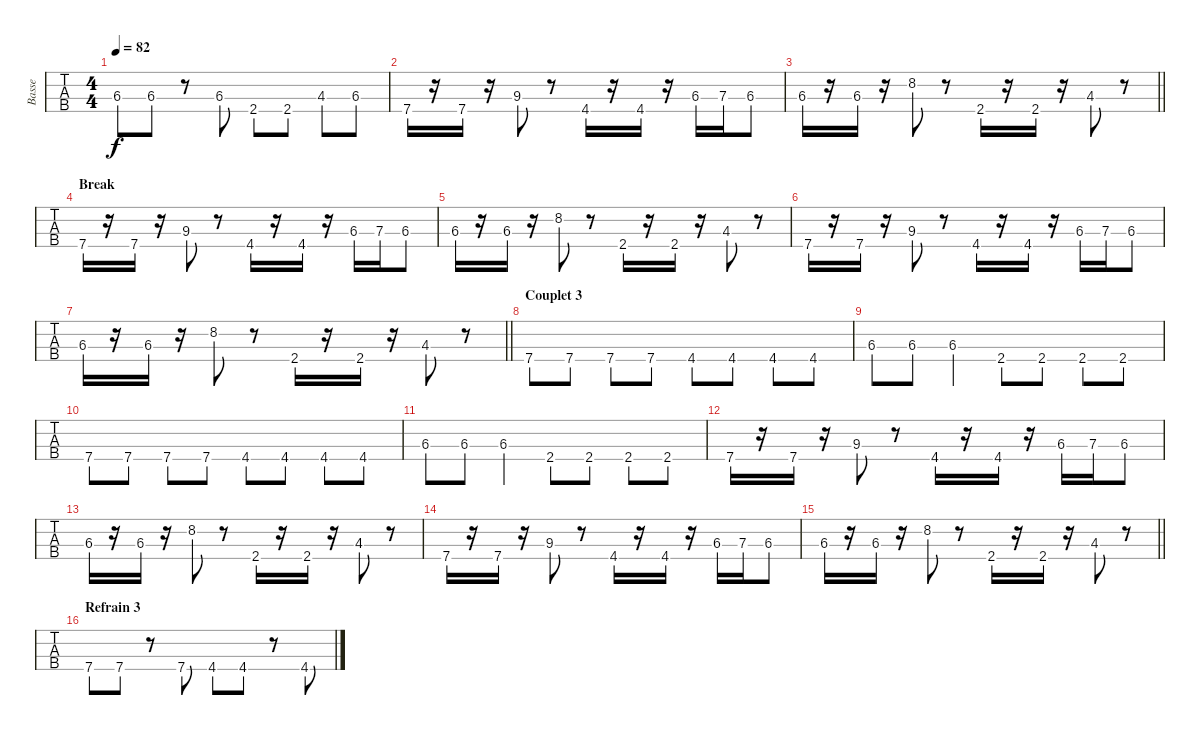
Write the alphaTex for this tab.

\track ("Basse" "Basse") {instrument electricbassfinger}
\staff {tabs}
\tuning (G2 D2 A1 E1) {hide}
\ts (4 4)
\tempo 82
\clef f4
\ks c
6.3.8{dy f} 6.3.8 r.8 6.3.8 2.4.8 2.4.8 4.3.8 6.3.8 |
7.4.16 r.16 7.4.16 r.16 9.3.8 r.8 4.4.16 r.16 4.4.16 r.16 6.3.16 7.3.16 6.3.8 |
\barLineRight lightlight
6.3.16 r.16 6.3.16 r.16 8.2.8 r.8 2.4.16 r.16 2.4.16 r.16 4.3.8 r.8 |
\section ("" "Break")
7.4.16 r.16 7.4.16 r.16 9.3.8 r.8 4.4.16 r.16 4.4.16 r.16 6.3.16 7.3.16 6.3.8 |
6.3.16 r.16 6.3.16 r.16 8.2.8 r.8 2.4.16 r.16 2.4.16 r.16 4.3.8 r.8 |
7.4.16 r.16 7.4.16 r.16 9.3.8 r.8 4.4.16 r.16 4.4.16 r.16 6.3.16 7.3.16 6.3.8 |
\barLineRight lightlight
6.3.16 r.16 6.3.16 r.16 8.2.8 r.8 2.4.16 r.16 2.4.16 r.16 4.3.8 r.8 |
\section ("" "Couplet 3")
7.4.8 7.4.8 7.4.8 7.4.8 4.4.8 4.4.8 4.4.8 4.4.8 |
6.3.8 6.3.8 6.3.4 2.4.8 2.4.8 2.4.8 2.4.8 |
7.4.8 7.4.8 7.4.8 7.4.8 4.4.8 4.4.8 4.4.8 4.4.8 |
6.3.8 6.3.8 6.3.4 2.4.8 2.4.8 2.4.8 2.4.8 |
7.4.16 r.16 7.4.16 r.16 9.3.8 r.8 4.4.16 r.16 4.4.16 r.16 6.3.16 7.3.16 6.3.8 |
6.3.16 r.16 6.3.16 r.16 8.2.8 r.8 2.4.16 r.16 2.4.16 r.16 4.3.8 r.8 |
7.4.16 r.16 7.4.16 r.16 9.3.8 r.8 4.4.16 r.16 4.4.16 r.16 6.3.16 7.3.16 6.3.8 |
\barLineRight lightlight
6.3.16 r.16 6.3.16 r.16 8.2.8 r.8 2.4.16 r.16 2.4.16 r.16 4.3.8 r.8 |
\section ("" "Refrain 3")
7.4.8 7.4.8 r.8 7.4.8 4.4.8 4.4.8 r.8 4.4.8
